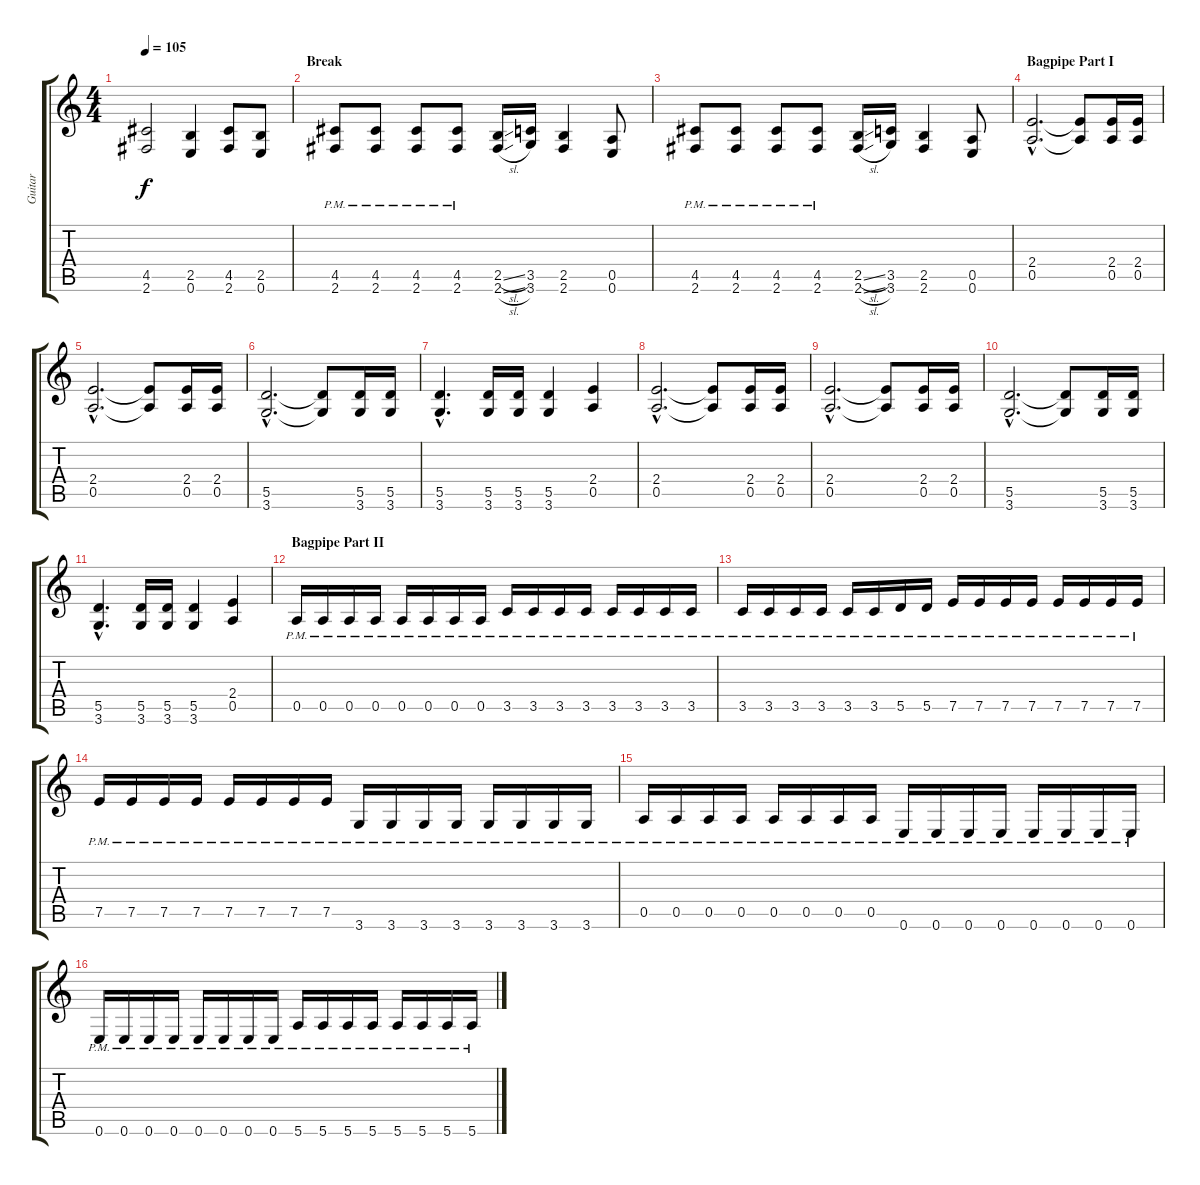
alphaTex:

\track ("Guitar" "Guitar") {instrument overdrivenguitar}
\staff {score tabs}
\tuning (E4 B3 G3 D3 A2 E2) {hide}
\ts (4 4)
\tempo 105
\clef g2
\ks c
(4.5{t} 2.6{t}).2{dy f} (2.5 0.6).4 (4.5 2.6).8 (2.5 0.6).8 |
\section ("" "Break")
(4.5{pm} 2.6{pm}).8 (4.5{pm} 2.6{pm}).8 (4.5{pm} 2.6{pm}).8 (4.5{pm} 2.6{pm}).8 (2.5{sl} 2.6{sl}).16 (3.5 3.6).16 (2.5 2.6).4 (0.5 0.6).8 |
(4.5{pm} 2.6{pm}).8 (4.5{pm} 2.6{pm}).8 (4.5{pm} 2.6{pm}).8 (4.5{pm} 2.6{pm}).8 (2.5{sl} 2.6{sl}).16 (3.5 3.6).16 (2.5 2.6).4 (0.5 0.6).8 |
\section ("" "Bagpipe Part I")
(2.4{hac} 0.5{hac}).2{d} (2.4{t} 0.5{t}).8 (2.4 0.5).16 (2.4 0.5).16 |
(2.4{hac} 0.5{hac}).2{d} (2.4{t} 0.5{t}).8 (2.4 0.5).16 (2.4 0.5).16 |
(5.5{hac} 3.6{hac}).2{d} (5.5{t} 3.6{t}).8 (5.5 3.6).16 (5.5 3.6).16 |
(5.5{hac} 3.6{hac}).4{d} (5.5 3.6).16 (5.5 3.6).16 (5.5 3.6).4 (2.4 0.5).4 |
(2.4{hac} 0.5{hac}).2{d} (2.4{t} 0.5{t}).8 (2.4 0.5).16 (2.4 0.5).16 |
(2.4{hac} 0.5{hac}).2{d} (2.4{t} 0.5{t}).8 (2.4 0.5).16 (2.4 0.5).16 |
(5.5{hac} 3.6{hac}).2{d} (5.5{t} 3.6{t}).8 (5.5 3.6).16 (5.5 3.6).16 |
(5.5{hac} 3.6{hac}).4{d} (5.5 3.6).16 (5.5 3.6).16 (5.5 3.6).4 (2.4 0.5).4 |
\section ("" "Bagpipe Part II")
0.5{pm}.16 0.5{pm}.16 0.5{pm}.16 0.5{pm}.16 0.5{pm}.16 0.5{pm}.16 0.5{pm}.16 0.5{pm}.16 3.5{pm}.16 3.5{pm}.16 3.5{pm}.16 3.5{pm}.16 3.5{pm}.16 3.5{pm}.16 3.5{pm}.16 3.5{pm}.16 |
3.5{pm}.16 3.5{pm}.16 3.5{pm}.16 3.5{pm}.16 3.5{pm}.16 3.5{pm}.16 5.5{pm}.16 5.5{pm}.16 7.5{pm}.16 7.5{pm}.16 7.5{pm}.16 7.5{pm}.16 7.5{pm}.16 7.5{pm}.16 7.5{pm}.16 7.5{pm}.16 |
7.5{pm}.16 7.5{pm}.16 7.5{pm}.16 7.5{pm}.16 7.5{pm}.16 7.5{pm}.16 7.5{pm}.16 7.5{pm}.16 3.6{pm}.16 3.6{pm}.16 3.6{pm}.16 3.6{pm}.16 3.6{pm}.16 3.6{pm}.16 3.6{pm}.16 3.6{pm}.16 |
0.5{pm}.16 0.5{pm}.16 0.5{pm}.16 0.5{pm}.16 0.5{pm}.16 0.5{pm}.16 0.5{pm}.16 0.5{pm}.16 0.6{pm}.16 0.6{pm}.16 0.6{pm}.16 0.6{pm}.16 0.6{pm}.16 0.6{pm}.16 0.6{pm}.16 0.6{pm}.16 |
0.6{pm}.16 0.6{pm}.16 0.6{pm}.16 0.6{pm}.16 0.6{pm}.16 0.6{pm}.16 0.6{pm}.16 0.6{pm}.16 5.6{pm}.16 5.6{pm}.16 5.6{pm}.16 5.6{pm}.16 5.6{pm}.16 5.6{pm}.16 5.6{pm}.16 5.6{pm}.16
